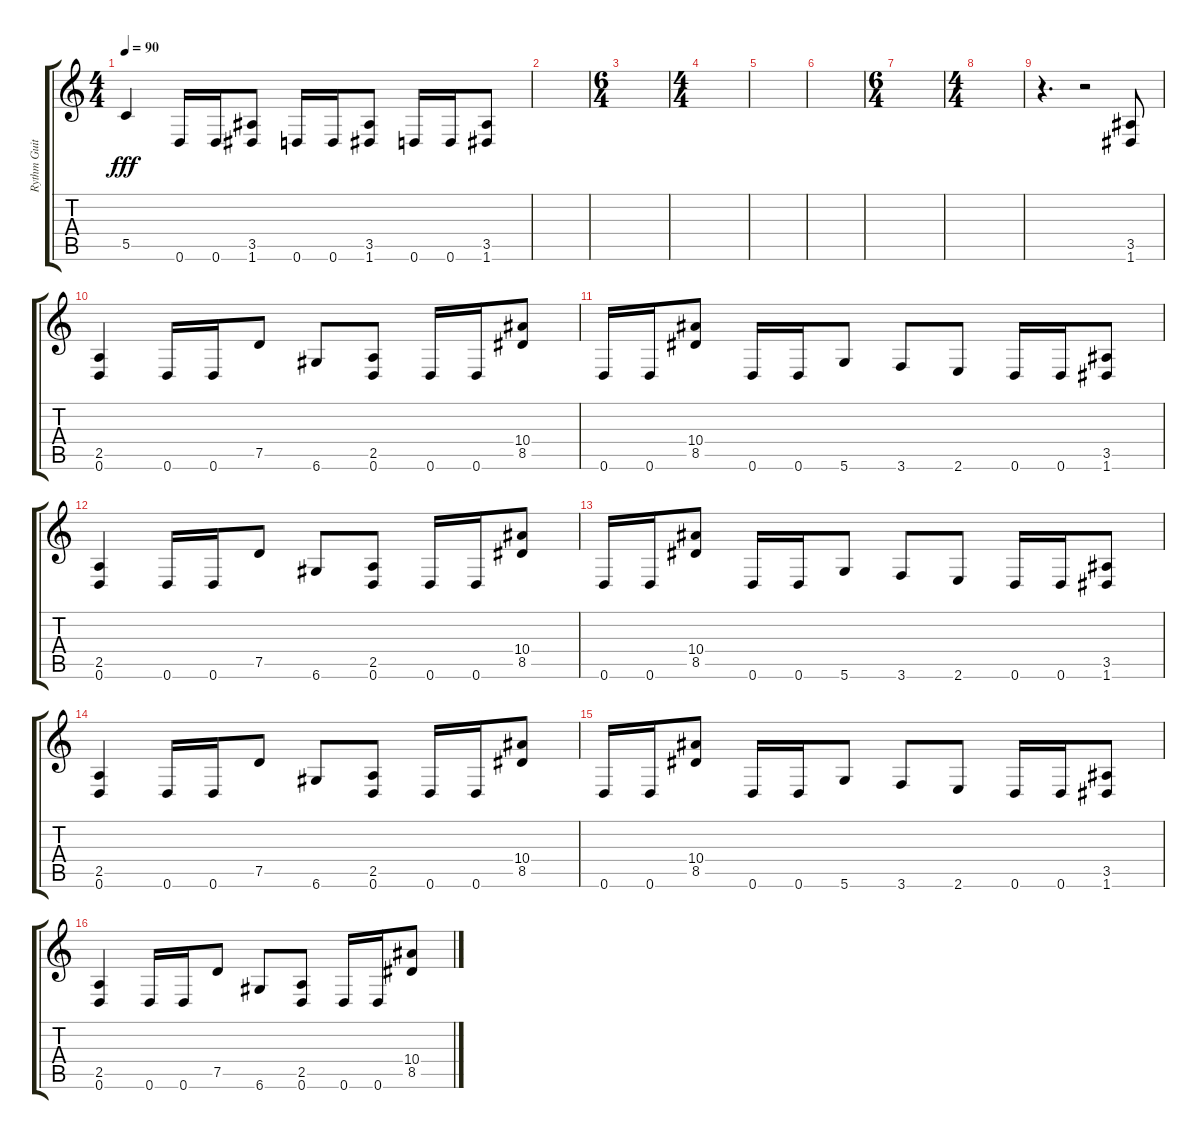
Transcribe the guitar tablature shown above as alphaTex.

\track ("Rythm Guitar R" "Rythm Guit") {instrument distortionguitar}
\staff {score tabs}
\tuning (D4 A3 F3 C3 G2 D2) {hide}
\ts (4 4)
\tempo 90
\clef g2
\ks c
5.5.4{dy fff} 0.6.16 0.6.16 (3.5 1.6).8 0.6.16 0.6.16 (3.5 1.6).8 0.6.16 0.6.16 (3.5 1.6).8 |
|
\ts (6 4)
|
\ts (4 4)
|
|
|
\ts (6 4)
|
\ts (4 4)
|
r.4{d} r.2 (3.5 1.6).8 |
(2.5 0.6).4 0.6.16 0.6.16 7.5.8 6.6.8 (2.5 0.6).8 0.6.16 0.6.16 (10.4 8.5).8 |
0.6.16 0.6.16 (10.4 8.5).8 0.6.16 0.6.16 5.6.8 3.6.8 2.6.8 0.6.16 0.6.16 (3.5 1.6).8 |
(2.5 0.6).4 0.6.16 0.6.16 7.5.8 6.6.8 (2.5 0.6).8 0.6.16 0.6.16 (10.4 8.5).8 |
0.6.16 0.6.16 (10.4 8.5).8 0.6.16 0.6.16 5.6.8 3.6.8 2.6.8 0.6.16 0.6.16 (3.5 1.6).8 |
(2.5 0.6).4 0.6.16 0.6.16 7.5.8 6.6.8 (2.5 0.6).8 0.6.16 0.6.16 (10.4 8.5).8 |
0.6.16 0.6.16 (10.4 8.5).8 0.6.16 0.6.16 5.6.8 3.6.8 2.6.8 0.6.16 0.6.16 (3.5 1.6).8 |
(2.5 0.6).4 0.6.16 0.6.16 7.5.8 6.6.8 (2.5 0.6).8 0.6.16 0.6.16 (10.4 8.5).8
